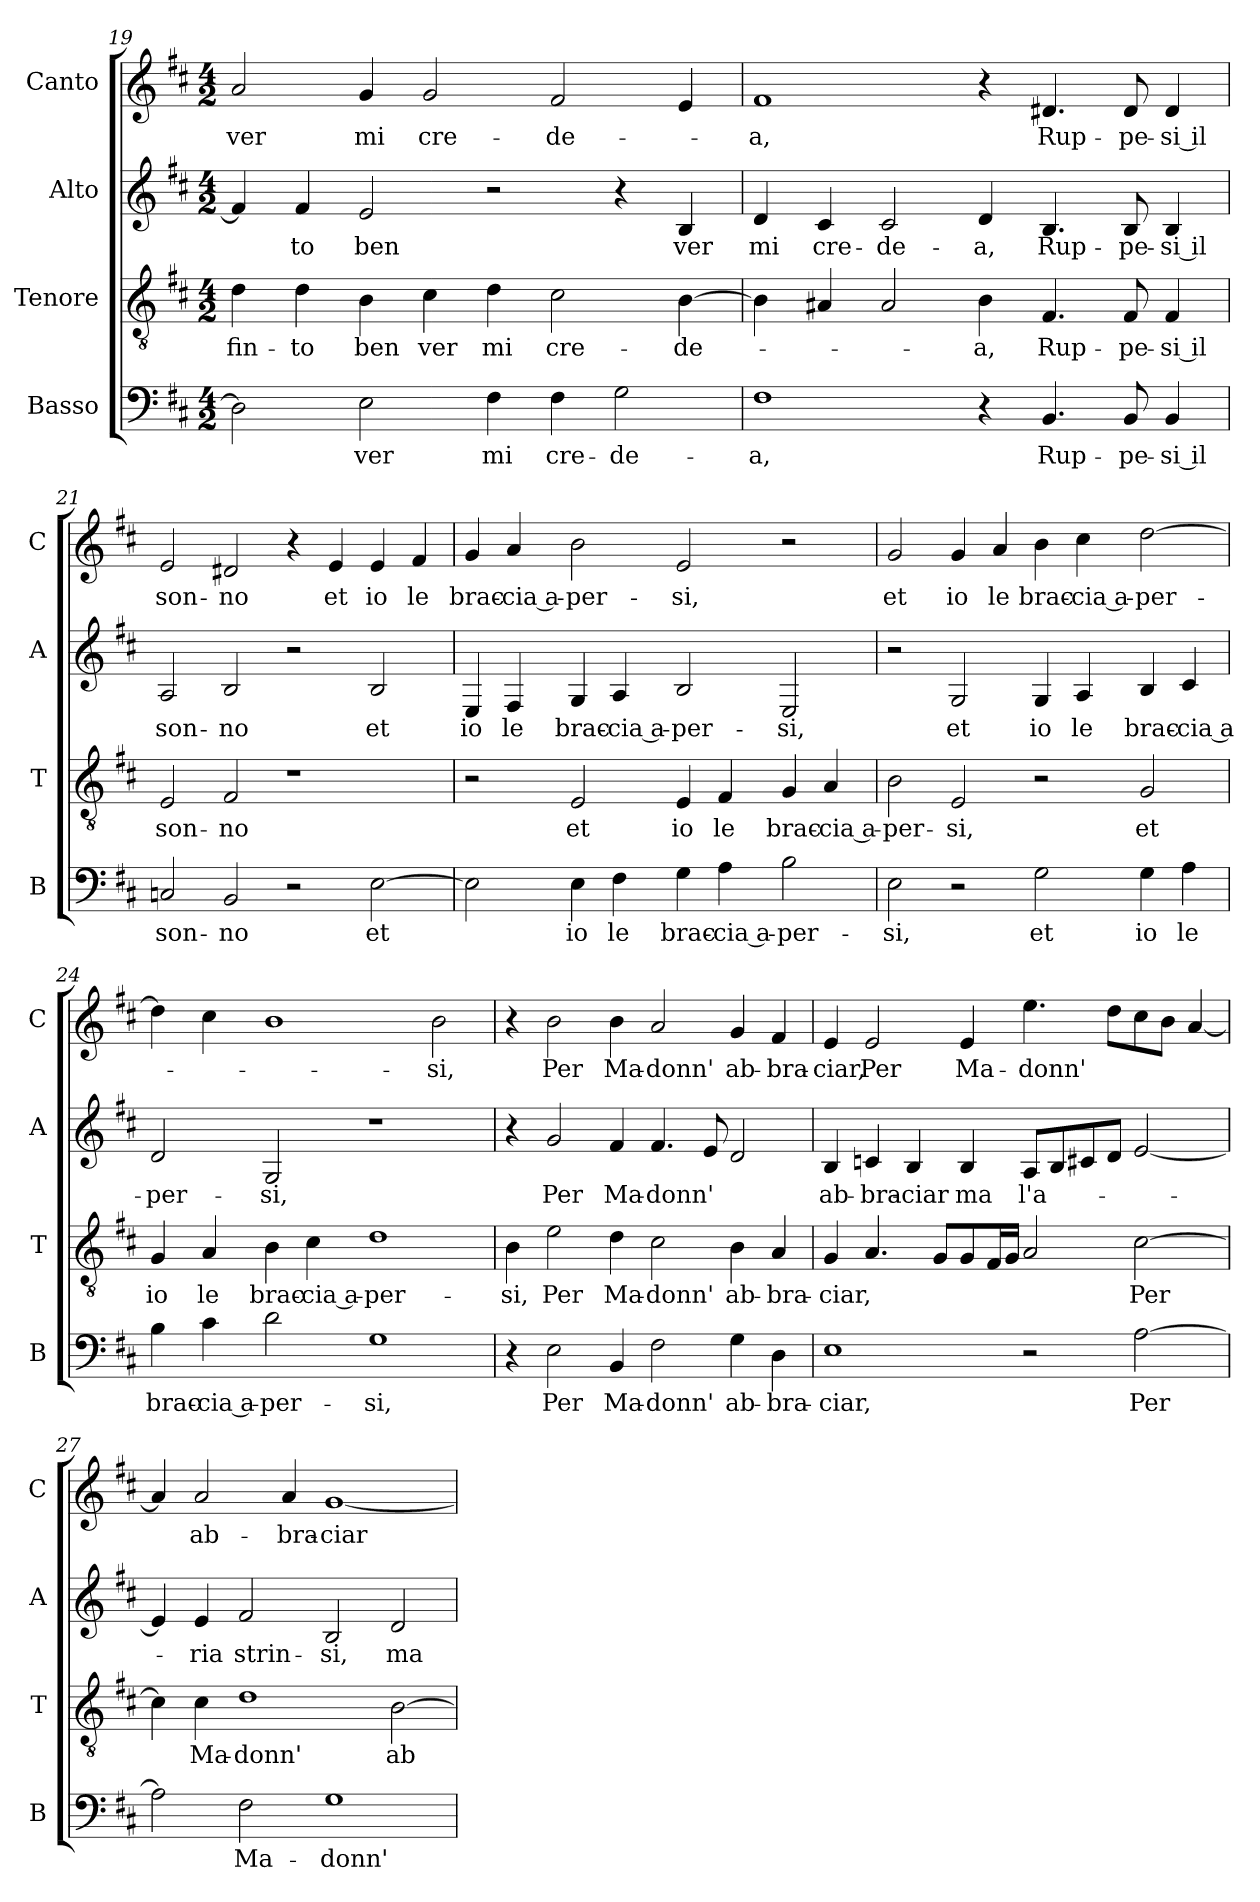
**kern	**text	**kern	**text	**kern	**text	**kern	**text
*part4	*part4	*part3	*part3	*part2	*part2	*part1	*part1
*staff4	*staff4	*staff3	*staff3	*staff2	*staff2	*staff1	*staff1
*I"Basso	*	*I"Tenore	*	*I"Alto	*	*I"Canto	*
*I'B	*	*I'T	*	*I'A	*	*I'C	*
*clefF4	*	*clefGv2	*	*clefG2	*	*clefG2	*
*k[f#c#]	*	*k[f#c#]	*	*k[f#c#]	*	*k[f#c#]	*
*D:	*	*D:	*	*D:	*	*D:	*
*M4/2	*	*M4/2	*	*M4/2	*	*M4/2	*
=19	=19	=19	=19	=19	=19	=19	=19
!	!	!	!LO:LY:b	!	!	!	!LO:LY:b
2D\]	.	4d\	fin-	4f#/]	.	2a/	ver
!	!	!	!LO:LY:b	!	!LO:LY:b	!	!
.	.	4d\	-to	4f#/	-to	.	.
!	!LO:LY:b	!	!LO:LY:b	!	!LO:LY:b	!	!LO:LY:b
2E\	ver	4B\	ben	2e/	ben	4g/	mi
!	!	!	!LO:LY:b	!	!	!	!LO:LY:b
.	.	4c#\	ver	.	.	2g/	cre-
!	!LO:LY:b	!	!LO:LY:b	!	!	!	!
4F#\	mi	4d\	mi	2r	.	.	.
!	!LO:LY:b	!	!LO:LY:b	!	!	!	!LO:LY:b
4F#\	cre-	2c#\	cre-	.	.	2f#/	-de-
!	!LO:LY:b	!	!	!	!	!	!
2G\	-de-	.	.	4r	.	.	.
!	!	!	!LO:LY:b	!	!LO:LY:b	!	!
.	.	[4B\	-de-	4B/	ver	4e/	.
=20	=20	=20	=20	=20	=20	=20	=20
!	!LO:LY:b	!	!	!	!LO:LY:b	!	!LO:LY:b
1F#	-a,	4B\]	.	4d/	mi	1f#	-a,
!	!	!	!	!	!LO:LY:b	!	!
.	.	4A#X/	.	4c#/	cre-	.	.
!	!	!	!	!	!LO:LY:b	!	!
.	.	2A#/	.	2c#/	-de-	.	.
!	!	!	!LO:LY:b	!	!LO:LY:b	!	!
4r	.	4B\	-a,	4d/	-a,	4r	.
!	!LO:LY:b	!	!LO:LY:b	!	!LO:LY:b	!	!LO:LY:b
4.BB/	Rup-	4.F#/	Rup-	4.B/	Rup-	4.d#X/	Rup-
!	!LO:LY:b	!	!LO:LY:b	!	!LO:LY:b	!	!LO:LY:b
8BB/	-pe-	8F#/	-pe-	8B/	-pe-	8d#/	-pe-
!	!LO:LY:b	!	!LO:LY:b	!	!LO:LY:b	!	!LO:LY:b
4BB/	-si il	4F#/	-si il	4B/	-si il	4d#/	-si il
!!LO:PB:g=z
=21	=21	=21	=21	=21	=21	=21	=21
!	!LO:LY:b	!	!LO:LY:b	!	!LO:LY:b	!	!LO:LY:b
2Cn/	son-	2E/	son-	2A/	son-	2e/	son-
!	!LO:LY:b	!	!LO:LY:b	!	!LO:LY:b	!	!LO:LY:b
2BB/	-no	2F#/	-no	2B/	-no	2d#X/	-no
2r	.	1r	.	2r	.	4r	.
!	!	!	!	!	!	!	!LO:LY:b
.	.	.	.	.	.	4e/	et
!	!LO:LY:b	!	!	!	!LO:LY:b	!	!LO:LY:b
[2E\	et	.	.	2B/	et	4e/	io
!	!	!	!	!	!	!	!LO:LY:b
.	.	.	.	.	.	4f#/	le
=22	=22	=22	=22	=22	=22	=22	=22
!	!	!	!	!	!LO:LY:b	!	!LO:LY:b
2E\]	.	2r	.	4E/	io	4g/	brac-
!	!	!	!	!	!LO:LY:b	!	!LO:LY:b
.	.	.	.	4F#/	le	4a/	-cia a-
!	!LO:LY:b	!	!LO:LY:b	!	!LO:LY:b	!	!LO:LY:b
4E\	io	2E/	et	4G/	brac-	2b\	-per-
!	!LO:LY:b	!	!	!	!LO:LY:b	!	!
4F#\	le	.	.	4A/	-cia a-	.	.
!	!LO:LY:b	!	!LO:LY:b	!	!LO:LY:b	!	!LO:LY:b
4G\	brac-	4E/	io	2B/	-per-	2e/	-si,
!	!LO:LY:b	!	!LO:LY:b	!	!	!	!
4A\	-cia a-	4F#/	le	.	.	.	.
!	!LO:LY:b	!	!LO:LY:b	!	!LO:LY:b	!	!
2B\	-per-	4G/	brac-	2E/	-si,	2r	.
!	!	!	!LO:LY:b	!	!	!	!
.	.	4A/	-cia a-	.	.	.	.
=23	=23	=23	=23	=23	=23	=23	=23
!	!LO:LY:b	!	!LO:LY:b	!	!	!	!LO:LY:b
2E\	-si,	2B\	-per-	2r	.	2g/	et
!	!	!	!LO:LY:b	!	!LO:LY:b	!	!LO:LY:b
2r	.	2E/	-si,	2G/	et	4g/	io
!	!	!	!	!	!	!	!LO:LY:b
.	.	.	.	.	.	4a/	le
!	!LO:LY:b	!	!	!	!LO:LY:b	!	!LO:LY:b
2G\	et	2r	.	4G/	io	4b\	brac-
!	!	!	!	!	!LO:LY:b	!	!LO:LY:b
.	.	.	.	4A/	le	4cc#\	-cia a-
!	!LO:LY:b	!	!LO:LY:b	!	!LO:LY:b	!	!LO:LY:b
4G\	io	2G/	et	4B/	brac-	[2dd\	-per-
!	!LO:LY:b	!	!	!	!LO:LY:b	!	!
4A\	le	.	.	4c#/	-cia a-	.	.
!!LO:LB:g=z
=24	=24	=24	=24	=24	=24	=24	=24
!	!LO:LY:b	!	!LO:LY:b	!	!LO:LY:b	!	!
4B\	brac-	4G/	io	2d/	-per-	4dd\]	.
!	!LO:LY:b	!	!LO:LY:b	!	!	!	!
4c#\	-cia a-	4A/	le	.	.	4cc#\	.
!	!LO:LY:b	!	!LO:LY:b	!	!LO:LY:b	!	!
2d\	-per-	4B\	brac-	2G/	-si,	1b	.
!	!	!	!LO:LY:b	!	!	!	!
.	.	4c#\	-cia a-	.	.	.	.
!	!LO:LY:b	!	!LO:LY:b	!	!	!	!
1G	-si,	1d	-per-	1r	.	.	.
!	!	!	!	!	!	!	!LO:LY:b
.	.	.	.	.	.	2b\	-si,
=25	=25	=25	=25	=25	=25	=25	=25
!	!	!	!LO:LY:b	!	!	!	!
4r	.	4B\	-si,	4r	.	4r	.
!	!LO:LY:b	!	!LO:LY:b	!	!LO:LY:b	!	!LO:LY:b
2E\	Per	2e\	Per	2g/	Per	2b\	Per
!	!LO:LY:b	!	!LO:LY:b	!	!LO:LY:b	!	!LO:LY:b
4BB/	Ma-	4d\	Ma-	4f#/	Ma-	4b\	Ma-
!	!LO:LY:b	!	!LO:LY:b	!	!LO:LY:b	!	!LO:LY:b
2F#\	-donn'	2c#\	-donn'	4.f#/	-donn'	2a/	-donn'
.	.	.	.	8e/	.	.	.
!	!LO:LY:b	!	!LO:LY:b	!	!	!	!LO:LY:b
4G\	ab-	4B\	ab-	2d/	.	4g/	ab-
!	!LO:LY:b	!	!LO:LY:b	!	!	!	!LO:LY:b
4D\	-bra-	4A/	-bra-	.	.	4f#/	-bra-
=26	=26	=26	=26	=26	=26	=26	=26
!	!LO:LY:b	!	!LO:LY:b	!	!LO:LY:b	!	!LO:LY:b
1E	-ciar,	4G/	-ciar,	4B/	ab-	4e/	-ciar,
!	!	!	!	!	!LO:LY:b	!	!LO:LY:b
.	.	4.A/	.	4cn/	-bra-	2e/	Per
!	!	!	!	!	!LO:LY:b	!	!
.	.	.	.	4B/	-ciar	.	.
.	.	8G/L	.	.	.	.	.
!	!	!	!	!	!LO:LY:b	!	!LO:LY:b
.	.	8G/	.	4B/	ma	4e/	Ma-
.	.	16F#/L	.	.	.	.	.
.	.	16G/JJ	.	.	.	.	.
!	!	!	!	!	!LO:LY:b	!	!LO:LY:b
2r	.	2A/	.	8A/L	l'a-	4.ee\	-donn'
.	.	.	.	8B/	.	.	.
.	.	.	.	8c#X/	.	.	.
.	.	.	.	8d/J	.	8dd\L	.
!	!LO:LY:b	!	!LO:LY:b	!	!	!	!
[2A\	Per	[2c#\	Per	[2e/	.	8cc#\	.
.	.	.	.	.	.	8b\J	.
.	.	.	.	.	.	[4a/	.
!!LO:LB:g=z
=27	=27	=27	=27	=27	=27	=27	=27
2A\]	.	4c#\]	.	4e/]	.	4a/]	.
!	!	!	!LO:LY:b	!	!LO:LY:b	!	!LO:LY:b
.	.	4c#\	Ma-	4e/	-ria	2a/	ab-
!	!LO:LY:b	!	!LO:LY:b	!	!LO:LY:b	!	!
2F#\	Ma-	1d	-donn'	2f#/	strin-	.	.
!	!	!	!	!	!	!	!LO:LY:b
.	.	.	.	.	.	4a/	-bra-
!	!LO:LY:b	!	!	!	!LO:LY:b	!	!LO:LY:b
1G	-donn'	.	.	2B/	-si,	[1g	-ciar
!	!	!	!LO:LY:b	!	!LO:LY:b	!	!
.	.	[2B\	ab-	2d/	ma	.	.
=	=	=	=	=	=	=	=
*-	*-	*-	*-	*-	*-	*-	*-
